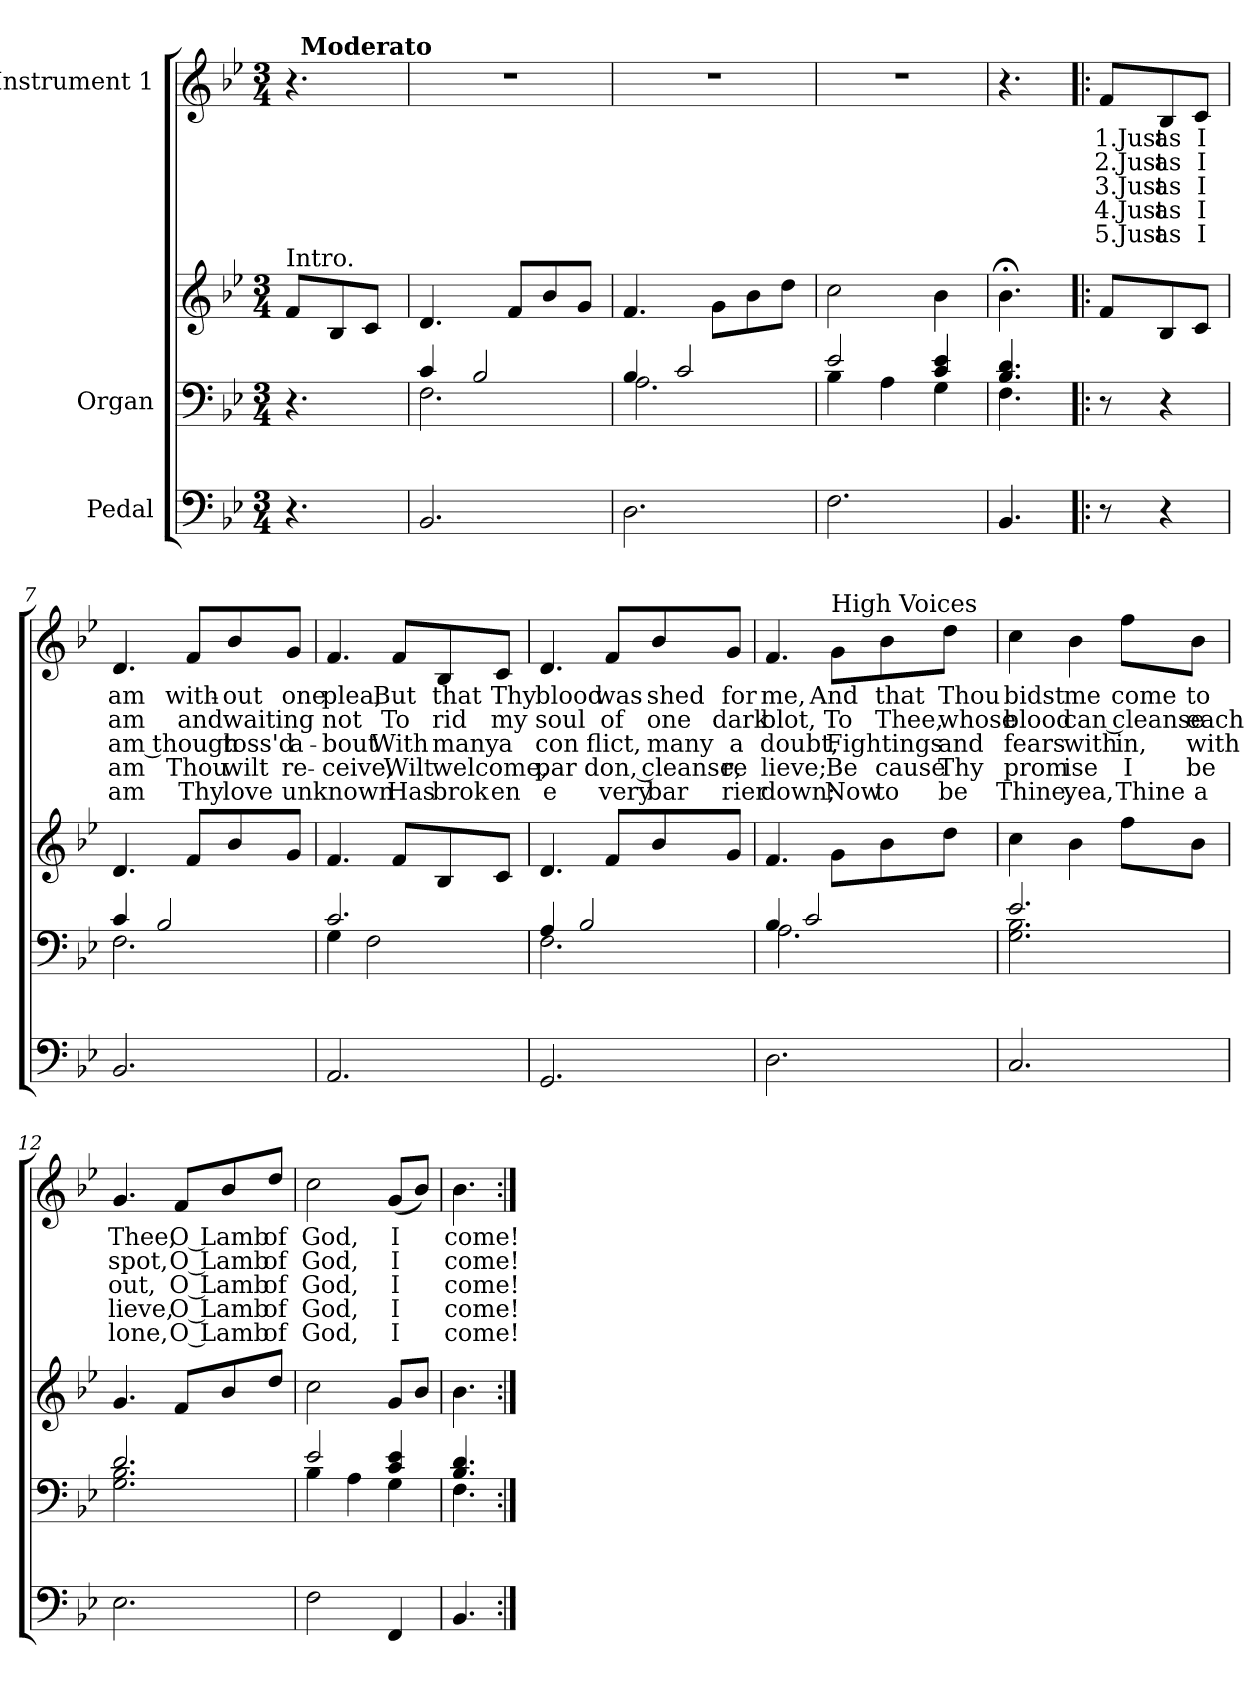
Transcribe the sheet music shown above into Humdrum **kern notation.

**kern	**kern	**kern	**kern	**text	**text	**text	**text	**text
*part3	*part2	*part2	*part1	*part1	*part1	*part1	*part1	*part1
*staff4	*staff3	*staff2	*staff1	*staff1	*staff1	*staff1	*staff1	*staff1
*I"Pedal	*I"Organ	*	*I"Instrument 1	*	*	*	*	*
!!LO:PB:g=z
*stria5	*stria5	*stria5	*stria5	*	*	*	*	*
*clefF4	*clefF4	*clefG2	*clefG2	*	*	*	*	*
*k[b-e-]	*k[b-e-]	*k[b-e-]	*k[b-e-]	*	*	*	*	*
*B-:	*B-:	*B-:	*B-:	*	*	*	*	*
*M3/4	*M3/4	*M3/4	*M3/4	*	*	*	*	*
=1	=1	=1	=1	=1	=1	=1	=1	=1
!	!	!LO:TX:a:t=Intro.	!	!	!	!	!	!
*	*	*	*^	*	*	*	*	*
4.r	4.r	8f/L	4.r	32ryy	.	.	.	.	.
!	!	!	!	!LO:TX:a:B:t=Moderato	!	!	!	!	!
.	.	.	.	4ryy	.	.	.	.	.
.	.	8B-/	.	.	.	.	.	.	.
.	.	8c/J	.	.	.	.	.	.	.
.	.	.	.	16.ryy	.	.	.	.	.
*	*	*	*v	*v	*	*	*	*	*
=2	=2	=2	=2	=2	=2	=2	=2	=2
*	*^	*	*	*	*	*	*	*
2.BB-/	4c/	2.F\	4.d/	2.r	.	.	.	.	.
.	2B-/	.	.	.	.	.	.	.	.
.	.	.	8f/L	.	.	.	.	.	.
.	.	.	8b-/	.	.	.	.	.	.
.	.	.	8g/J	.	.	.	.	.	.
=3	=3	=3	=3	=3	=3	=3	=3	=3	=3
2.D\	4B-/	2.A\	4.f/	2.r	.	.	.	.	.
.	2c/	.	.	.	.	.	.	.	.
.	.	.	8g\L	.	.	.	.	.	.
.	.	.	8b-\	.	.	.	.	.	.
.	.	.	8dd\J	.	.	.	.	.	.
=4	=4	=4	=4	=4	=4	=4	=4	=4	=4
2.F\	2e-/	4B-\	2cc\	2.r	.	.	.	.	.
.	.	4A\	.	.	.	.	.	.	.
.	4e-/ 4c/	4G\	4b-\	.	.	.	.	.	.
=5	=5	=5	=5	=5	=5	=5	=5	=5	=5
4.BB-/	4.d/ 4.B-/	4.F\	4.b-;<\	4.r	.	.	.	.	.
=6!|:	=6!|:	=6!|:	=6!|:	=6!|:	=6!|:	=6!|:	=6!|:	=6!|:	=6!|:
!	!	!	!	!	!LO:LY:b:rj	!LO:LY:b:rj	!LO:LY:b:rj	!LO:LY:b:rj	!LO:LY:b:rj
*	*v	*v	*	*	*	*	*	*	*
8r	8r	8f/L	8f/L	1.Just	2.Just	3.Just	4.Just	5.Just
!	!	!	!	!LO:LY:b:cj	!LO:LY:b:cj	!LO:LY:b:cj	!LO:LY:b:cj	!LO:LY:b:cj
4r	4r	8B-/	8B-/	as	as	as	as	as
!	!	!	!	!LO:LY:b:cj	!LO:LY:b:cj	!LO:LY:b:cj	!LO:LY:b:cj	!LO:LY:b:cj
.	.	8c/J	8c/J	I	I	I	I	I
=7	=7	=7	=7	=7	=7	=7	=7	=7
*	*^	*	*	*	*	*	*	*
!	!	!	!	!	!LO:LY:b:cj	!LO:LY:b:cj	!LO:LY:b:cj	!LO:LY:b:cj	!LO:LY:b:cj
2.BB-/	4c/	2.F\	4.d/	4.d/	am	am	am though	am	am
.	2B-/	.	.	.	.	.	.	.	.
!	!	!	!	!	!LO:LY:b:cj	!LO:LY:b:cj	!	!LO:LY:b:cj	!LO:LY:b:cj
.	.	.	8f/L	8f/L	with-	-and	.	Thou	Thy
!	!	!	!	!	!LO:LY:b:cj	!LO:LY:b:cj	!LO:LY:b:cj	!LO:LY:b:cj	!LO:LY:b:cj
.	.	.	8b-/	8b-/	out	waiting	toss'd	wilt	love
!	!	!	!	!	!LO:LY:b:cj	!	!LO:LY:b:cj	!LO:LY:b:cj	!LO:LY:b
.	.	.	8g/J	8g/J	one	.	a-	-re-	-unknown
=8	=8	=8	=8	=8	=8	=8	=8	=8	=8
!	!	!	!	!	!LO:LY:b:cj	!LO:LY:b:cj	!LO:LY:b:cj	!LO:LY:b:cj	!
2.AA/	2.c/	4G\	4.f/	4.f/	plea,	not	bout	ceive,	.
.	.	2F\	.	.	.	.	.	.	.
!	!	!	!	!	!LO:LY:b:cj	!LO:LY:b:cj	!LO:LY:b:cj	!LO:LY:b:cj	!LO:LY:b:cj
.	.	.	8f/L	8f/L	But	To	With	Wilt	Has
!	!	!	!	!	!LO:LY:b:cj	!LO:LY:b:cj	!LO:LY:b:cj	!LO:LY:b	!LO:LY:b:cj
.	.	.	8B-/	8B-/	that	rid	many	welcome,	brok
!	!	!	!	!	!LO:LY:b:cj	!LO:LY:b:cj	!LO:LY:b:cj	!	!LO:LY:b:cj
.	.	.	8c/J	8c/J	Thy	my	a	.	en
!!LO:LB:g=z
=9	=9	=9	=9	=9	=9	=9	=9	=9	=9
!	!	!	!	!	!LO:LY:b:cj	!LO:LY:b:cj	!LO:LY:b:cj	!LO:LY:b:cj	!LO:LY:b:cj
2.GG/	4A/	2.F\	4.d/	4.d/	blood	soul	con	par	e
.	2B-/	.	.	.	.	.	.	.	.
!	!	!	!	!	!LO:LY:b:cj	!LO:LY:b:cj	!LO:LY:b:cj	!LO:LY:b:cj	!LO:LY:b:cj
.	.	.	8f/L	8f/L	was	of	flict,	don, cleanse,	very
!	!	!	!	!	!LO:LY:b:cj	!LO:LY:b:cj	!LO:LY:b:cj	!	!LO:LY:b:cj
.	.	.	8b-/	8b-/	shed	one	many	.	bar
!	!	!	!	!	!LO:LY:b:cj	!LO:LY:b:cj	!LO:LY:b:cj	!LO:LY:b:cj	!LO:LY:b:cj
.	.	.	8g/J	8g/J	for	dark	a	re	rier
=10	=10	=10	=10	=10	=10	=10	=10	=10	=10
!	!	!	!	!	!LO:LY:b:cj	!LO:LY:b:cj	!LO:LY:b:cj	!LO:LY:b:cj	!LO:LY:b:cj
2.D\	4B-/	2.A\	4.f/	4.f/	me,	blot,	doubt,	lieve;	down;
.	2c/	.	.	.	.	.	.	.	.
!	!	!	!	!LO:TX:a:t=High Voices	!	!	!	!	!
!	!	!	!	!	!LO:LY:b:cj	!LO:LY:b:cj	!LO:LY:b:cj	!LO:LY:b:cj	!LO:LY:b:cj
.	.	.	8g\L	8g\L	And	To	Fightings	Be	Now
!	!	!	!	!	!LO:LY:b:cj	!LO:LY:b:cj	!	!LO:LY:b:cj	!LO:LY:b:cj
.	.	.	8b-\	8b-\	that	Thee,	.	cause	to
!	!	!	!	!	!LO:LY:b:cj	!LO:LY:b:cj	!LO:LY:b:cj	!LO:LY:b:cj	!LO:LY:b:cj
.	.	.	8dd\J	8dd\J	Thou	whose	and	Thy	be
=11	=11	=11	=11	=11	=11	=11	=11	=11	=11
!	!	!	!	!	!LO:LY:b:cj	!LO:LY:b:cj	!LO:LY:b:cj	!LO:LY:b:cj	!LO:LY:b:cj
2.C/	2.e-/	2.B-\ 2.G\	4cc\	4cc\	bidst	blood	fears	prom	Thine,
!	!	!	!	!	!LO:LY:b:cj	!LO:LY:b:cj	!LO:LY:b:cj	!LO:LY:b:cj	!LO:LY:b:cj
.	.	.	4b-\	4b-\	me	can cleanse	with	ise	yea,
!	!	!	!	!	!LO:LY:b:cj	!	!LO:LY:b:cj	!LO:LY:b:cj	!LO:LY:b:cj
.	.	.	8ff\L	8ff\L	come	.	in,	I	Thine
!	!	!	!	!	!LO:LY:b:cj	!LO:LY:b:cj	!LO:LY:b:cj	!LO:LY:b:cj	!LO:LY:b:cj
.	.	.	8b-\J	8b-\J	to	each	with	be	a
=12	=12	=12	=12	=12	=12	=12	=12	=12	=12
!	!	!	!	!	!LO:LY:b:cj	!LO:LY:b:cj	!LO:LY:b:cj	!LO:LY:b:cj	!LO:LY:b:cj
2.E-\	2.d/	2.B-\ 2.G\	4.g/	4.g/	Thee,	spot,	out,	lieve,	lone,
!	!	!	!	!	!LO:LY:b:cj	!LO:LY:b:cj	!LO:LY:b:cj	!LO:LY:b:cj	!LO:LY:b:cj
.	.	.	8f/L	8f/L	O Lamb	O Lamb	O Lamb	O Lamb	O Lamb
.	.	.	8b-/	8b-/	.	.	.	.	.
!	!	!	!	!	!LO:LY:b:cj	!LO:LY:b:cj	!LO:LY:b:cj	!LO:LY:b:cj	!LO:LY:b:cj
.	.	.	8dd/J	8dd/J	of	of	of	of	of
=13	=13	=13	=13	=13	=13	=13	=13	=13	=13
!	!	!	!	!	!LO:LY:b:cj	!LO:LY:b:cj	!LO:LY:b:cj	!LO:LY:b:cj	!LO:LY:b:cj
2F\	2e-/	4B-\	2cc\	2cc\	God,	God,	God,	God,	God,
.	.	4A\	.	.	.	.	.	.	.
!	!	!	!	!	!LO:LY:b:rj	!LO:LY:b:rj	!LO:LY:b:rj	!LO:LY:b:rj	!LO:LY:b:rj
4FF/	4e-/ 4c/	4G\	8g/L	(<8g/L	I	I	I	I	I
.	.	.	8b-/J	8b-/J)	.	.	.	.	.
=14	=14	=14	=14	=14	=14	=14	=14	=14	=14
!	!	!	!	!	!LO:LY:b:cj	!LO:LY:b:cj	!LO:LY:b:cj	!LO:LY:b:cj	!LO:LY:b:cj
4.BB-/	4.d/ 4.B-/	4.F\	4.b-\	4.b-\	come!	come!	come!	come!	come!
*	*v	*v	*	*	*	*	*	*	*
=:|!	=:|!	=:|!	=:|!	=:|!	=:|!	=:|!	=:|!	=:|!
*-	*-	*-	*-	*-	*-	*-	*-	*-
